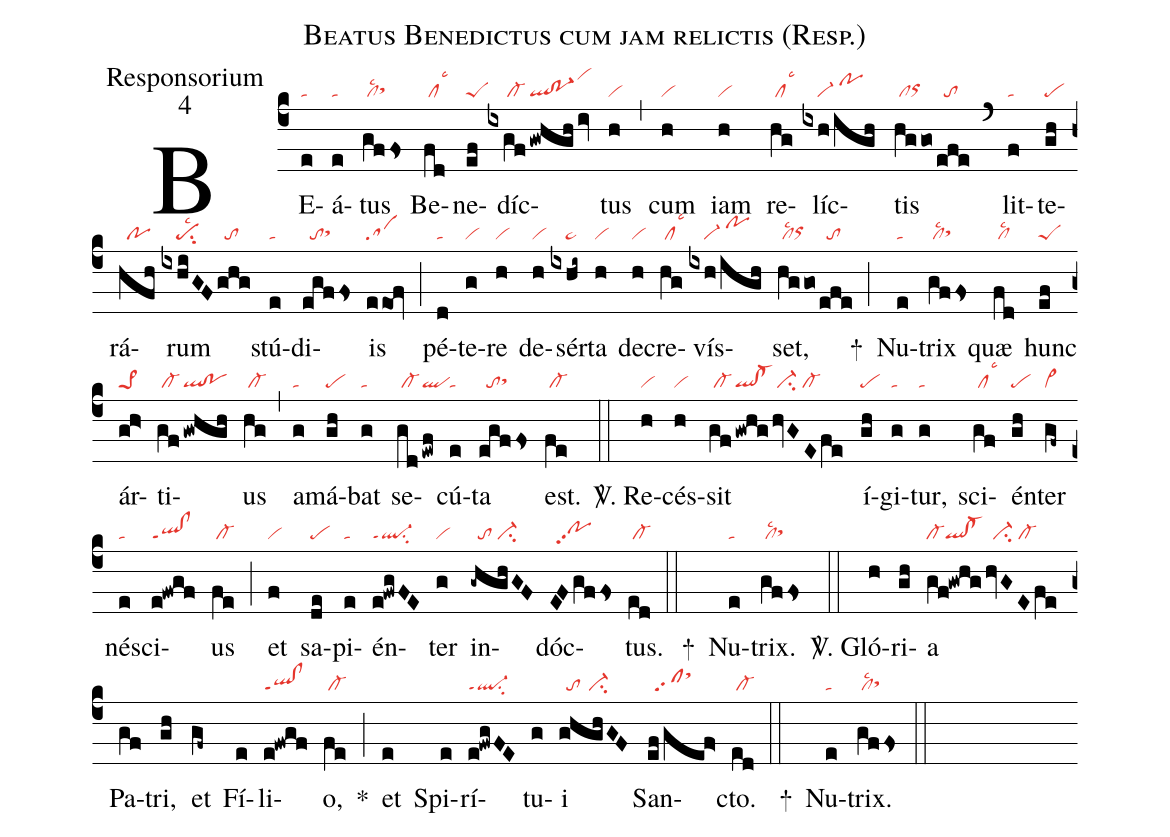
name:Beatus Benedictus cum jam relictis (Resp.);
office-part:Responsorium;
mode:4;
nabc-lines:1;
%%
(c4)BE(e|ta)á(e|ta)tus(gffs|/cllsc2sthh) Be(fd|/cllsc3)ne(ef|peS)díc(ixgf|/////cl-|!gwhgh/iv|ql!po-1vihl)tus(h|vi) (,) cum(h|vi) iam(h|vi) re(hg|/cllsc3)líc(ixh/igh|////vi-/pohj)tis(hggo|/clorhh|/efe|//to) (`) lit(f|ta)te(gh|pe)rá(hfh|//po)rum(ixhiGF|////pesu2lsc2|ghg|//to) stú(e|ta)di(egffs|//tosthh)is(eeof|sa) (;)
pé(d|ta)te(g|vi)re(h|vi) de(h|vi)sér(ixhi~|////pe~)ta(h|vi) de(h|vi)cre(hg|/cllsc3)vís(ixh/igh|////vi-/pohj)set,(hggo|/cllsc2orhh|/efe|//to) (;)
+() Nu(e|ta)trix(gffs|/cllsc2sthh) quæ(fd|/cllsc2) hunc(ef|peS) ár(gh>|pe>1)ti(gf|/cl-|!gwhgh|ql!po)us(hg|/cl-) (,) a(g|ta)má(gh|pe)bat(g|ta) se(gd|/cl-|!ewf|ql)cú(e|ta)ta(egffs|//tosthh) est.(fe|/cl-) (::)

<sp>V/</sp>. Re(h|vi)cés(h|vi)sit(gf|/cl-|!gwhg|ql!cl-|/hvGEfe|/ci-/cl-) í(gh|pe)gi(g|ta)tur,(g|ta) sci(gf|/cllsc3)én(gh|pe)ter(gf~|cl~) né(e|ta)sci(e!fwgf|ql!clppt1)us(fe|/cl-) (;) et(f|vi) sa(de|pe)pi(e|ta)én(e!fwgFE|ql-ppt1su2)ter(g|vi) in(-ghghGF|//to/ci-)dóc(EFgffs|//pohhpp2)tus.(ed|/cl-) (::)

+() Nu(e|ta)trix.(gffs|/cllsc2sthh) (::)

<sp>V/</sp>.
Gló(h)ri(gh)a(gf!gwhg|cl-ql!cl-|hvGEfe|//ci-/cl-) Pa(gf)tri,(gh)
et(gf~) Fí(e)li(e!fwgf|ql!clppt1)o,(fe|/cl-) *(;)
et(e) Spi(e)rí(e!fwgFE|ql-ppt1su2)tu(g)i(ghghGF|//to//ci-) San(ef/gef>|//sfsthk)cto.(ed|/cl-) (::)

+() Nu(e|ta)trix.(gffs|/cllsc2sthh) (::)
